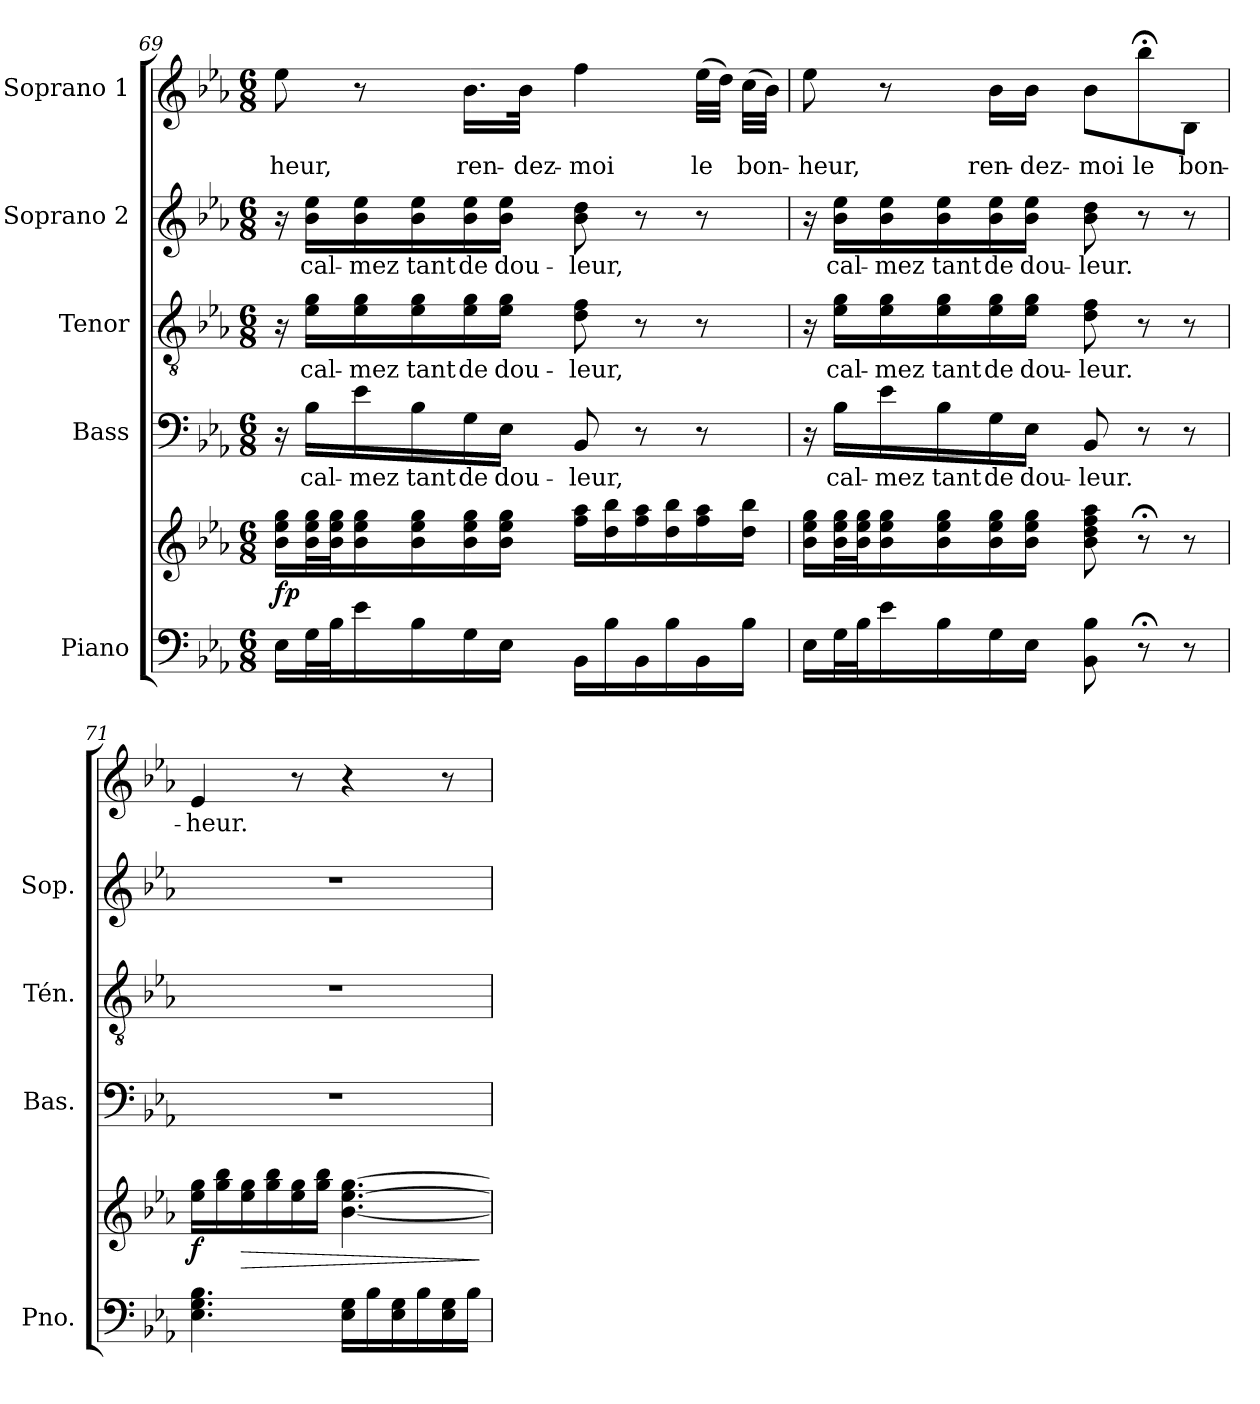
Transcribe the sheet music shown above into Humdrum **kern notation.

**kern	**kern	**dynam	**kern	**text	**kern	**text	**kern	**text	**kern	**text
*part5	*part5	*part5	*part4	*part4	*part3	*part3	*part2	*part2	*part1	*part1
*staff6	*staff5	*staff5/6	*staff4	*staff4	*staff3	*staff3	*staff2	*staff2	*staff1	*staff1
*I"Piano	*	*	*I"Bass	*	*I"Tenor	*	*I"Soprano 2	*	*I"Soprano 1	*
*I'Pno.	*	*	*I'Bas.	*	*I'Tén.	*	*I'Sop.	*	*	*
*clefF4	*clefG2	*	*clefF4	*	*clefGv2	*	*clefG2	*	*clefG2	*
*k[b-e-a-]	*k[b-e-a-]	*	*k[b-e-a-]	*	*k[b-e-a-]	*	*k[b-e-a-]	*	*k[b-e-a-]	*
*E-:	*E-:	*	*E-:	*	*E-:	*	*E-:	*	*E-:	*
*M6/8	*M6/8	*	*M6/8	*	*M6/8	*	*M6/8	*	*M6/8	*
=69	=69	=69	=69	=69	=69	=69	=69	=69	=69	=69
!	!	!LO:DY:b	!	!	!	!	!	!	!	!LO:LY:b
!	!	!LO:DY:n=1:b	!	!	!	!	!	!	!	!
16E-\LL	16b-\ 16ee-\ 16gg\LL	f p	16r	.	16r	.	16r	.	8ee-\	-heur,
!	!	!	!	!LO:LY:b	!	!LO:LY:b	!	!LO:LY:b	!	!
32G\L	32b-\ 32ee-\ 32gg\L	.	16B-\LL	cal-	16e-\ 16g\LL	cal-	16b-\ 16ee-\LL	cal-	.	.
32B-\J	32b-\ 32ee-\ 32gg\J	.	.	.	.	.	.	.	.	.
!	!	!	!	!LO:LY:b	!	!LO:LY:b	!	!LO:LY:b	!	!
16e-\	16b-\ 16ee-\ 16gg\	.	16e-\	-mez	16e-\ 16g\	-mez	16b-\ 16ee-\	-mez	8r	.
!	!	!	!	!LO:LY:b	!	!LO:LY:b	!	!LO:LY:b	!	!
16B-\	16b-\ 16ee-\ 16gg\	.	16B-\	tant	16e-\ 16g\	tant	16b-\ 16ee-\	tant	.	.
!	!	!	!	!LO:LY:b	!	!LO:LY:b	!	!LO:LY:b	!	!LO:LY:b
16G\	16b-\ 16ee-\ 16gg\	.	16G\	de	16e-\ 16g\	de	16b-\ 16ee-\	de	16.b-\LL	ren-
!	!	!	!	!LO:LY:b	!	!LO:LY:b	!	!LO:LY:b	!	!
16E-\JJ	16b-\ 16ee-\ 16gg\JJ	.	16E-\JJ	dou-	16e-\ 16g\JJ	dou-	16b-\ 16ee-\JJ	dou-	.	.
!	!	!	!	!	!	!	!	!	!	!LO:LY:b
.	.	.	.	.	.	.	.	.	32b-\JJk	-dez-
!	!	!	!	!LO:LY:b	!	!LO:LY:b	!	!LO:LY:b	!	!LO:LY:b
16BB-\LL	16ff\ 16aa-\LL	.	8BB-/	-leur,	8d\ 8f\	-leur,	8b-\ 8dd\	-leur,	4ff\	-moi
16B-\	16dd\ 16bb-\	.	.	.	.	.	.	.	.	.
16BB-\	16ff\ 16aa-\	.	8r	.	8r	.	8r	.	.	.
16B-\	16dd\ 16bb-\	.	.	.	.	.	.	.	.	.
!	!	!	!	!	!	!	!	!	!	!LO:LY:b
16BB-\	16ff\ 16aa-\	.	8r	.	8r	.	8r	.	(>32ee-\LLL	le
.	.	.	.	.	.	.	.	.	32dd\JJJ)	.
!	!	!	!	!	!	!	!	!	!	!LO:LY:b
16B-\JJ	16dd\ 16bb-\JJ	.	.	.	.	.	.	.	(>32cc\LLL	bon-
.	.	.	.	.	.	.	.	.	32b-\JJJ)	.
!!LO:LB:g=z
=70	=70	=70	=70	=70	=70	=70	=70	=70	=70	=70
!	!	!	!	!	!	!	!	!	!	!LO:LY:b
16E-\LL	16b-\ 16ee-\ 16gg\LL	.	16r	.	16r	.	16r	.	8ee-\	-heur,
!	!	!	!	!LO:LY:b	!	!LO:LY:b	!	!LO:LY:b	!	!
32G\L	32b-\ 32ee-\ 32gg\L	.	16B-\LL	cal-	16e-\ 16g\LL	cal-	16b-\ 16ee-\LL	cal-	.	.
32B-\J	32b-\ 32ee-\ 32gg\J	.	.	.	.	.	.	.	.	.
!	!	!	!	!LO:LY:b	!	!LO:LY:b	!	!LO:LY:b	!	!
16e-\	16b-\ 16ee-\ 16gg\	.	16e-\	-mez	16e-\ 16g\	-mez	16b-\ 16ee-\	-mez	8r	.
!	!	!	!	!LO:LY:b	!	!LO:LY:b	!	!LO:LY:b	!	!
16B-\	16b-\ 16ee-\ 16gg\	.	16B-\	tant	16e-\ 16g\	tant	16b-\ 16ee-\	tant	.	.
!	!	!	!	!LO:LY:b	!	!LO:LY:b	!	!LO:LY:b	!	!LO:LY:b
16G\	16b-\ 16ee-\ 16gg\	.	16G\	de	16e-\ 16g\	de	16b-\ 16ee-\	de	16b-\LL	ren-
!	!	!	!	!LO:LY:b	!	!LO:LY:b	!	!LO:LY:b	!	!LO:LY:b
16E-\JJ	16b-\ 16ee-\ 16gg\JJ	.	16E-\JJ	dou-	16e-\ 16g\JJ	dou-	16b-\ 16ee-\JJ	dou-	16b-\JJ	-dez-
!	!	!	!	!LO:LY:b	!	!LO:LY:b	!	!LO:LY:b	!	!LO:LY:b
8BB-\ 8B-\	8b-\ 8dd\ 8ff\ 8aa-\	.	8BB-/	-leur.	8d\ 8f\	-leur.	8b-\ 8dd\	-leur.	8b-\L	-moi
!	!	!	!	!	!	!	!	!	!	!LO:LY:b
8r;<	8r;<	.	8r	.	8r	.	8r	.	8bb-;<\	le
!	!	!	!	!	!	!	!	!	!	!LO:LY:b
8r	8r	.	8r	.	8r	.	8r	.	8B-\J	bon-
=71	=71	=71	=71	=71	=71	=71	=71	=71	=71	=71
!	!	!LO:DY:b	!	!	!	!	!	!	!	!LO:LY:b
4.E-\ 4.G\ 4.B-\	16ee-\ 16gg\LL	f	2.r	.	2.r	.	2.r	.	4e-/	-heur.
.	16gg\ 16bb-\	.	.	.	.	.	.	.	.	.
!	!	!LO:HP:b	!	!	!	!	!	!	!	!
.	16ee-\ 16gg\	>	.	.	.	.	.	.	.	.
.	16gg\ 16bb-\	.	.	.	.	.	.	.	.	.
.	16ee-\ 16gg\	.	.	.	.	.	.	.	8r	.
.	16gg\ 16bb-\JJ	.	.	.	.	.	.	.	.	.
16E-\ 16G\LL	[4.b-\ [4.ee-\ [4.gg\	.	.	.	.	.	.	.	4r	.
16B-\	.	.	.	.	.	.	.	.	.	.
16E-\ 16G\	.	.	.	.	.	.	.	.	.	.
16B-\	.	.	.	.	.	.	.	.	.	.
16E-\ 16G\	.	.	.	.	.	.	.	.	8r	.
16B-\JJ	.	.	.	.	.	.	.	.	.	.
.	.	]	.	.	.	.	.	.	.	.
=	=	=	=	=	=	=	=	=	=	=
*-	*-	*-	*-	*-	*-	*-	*-	*-	*-	*-
